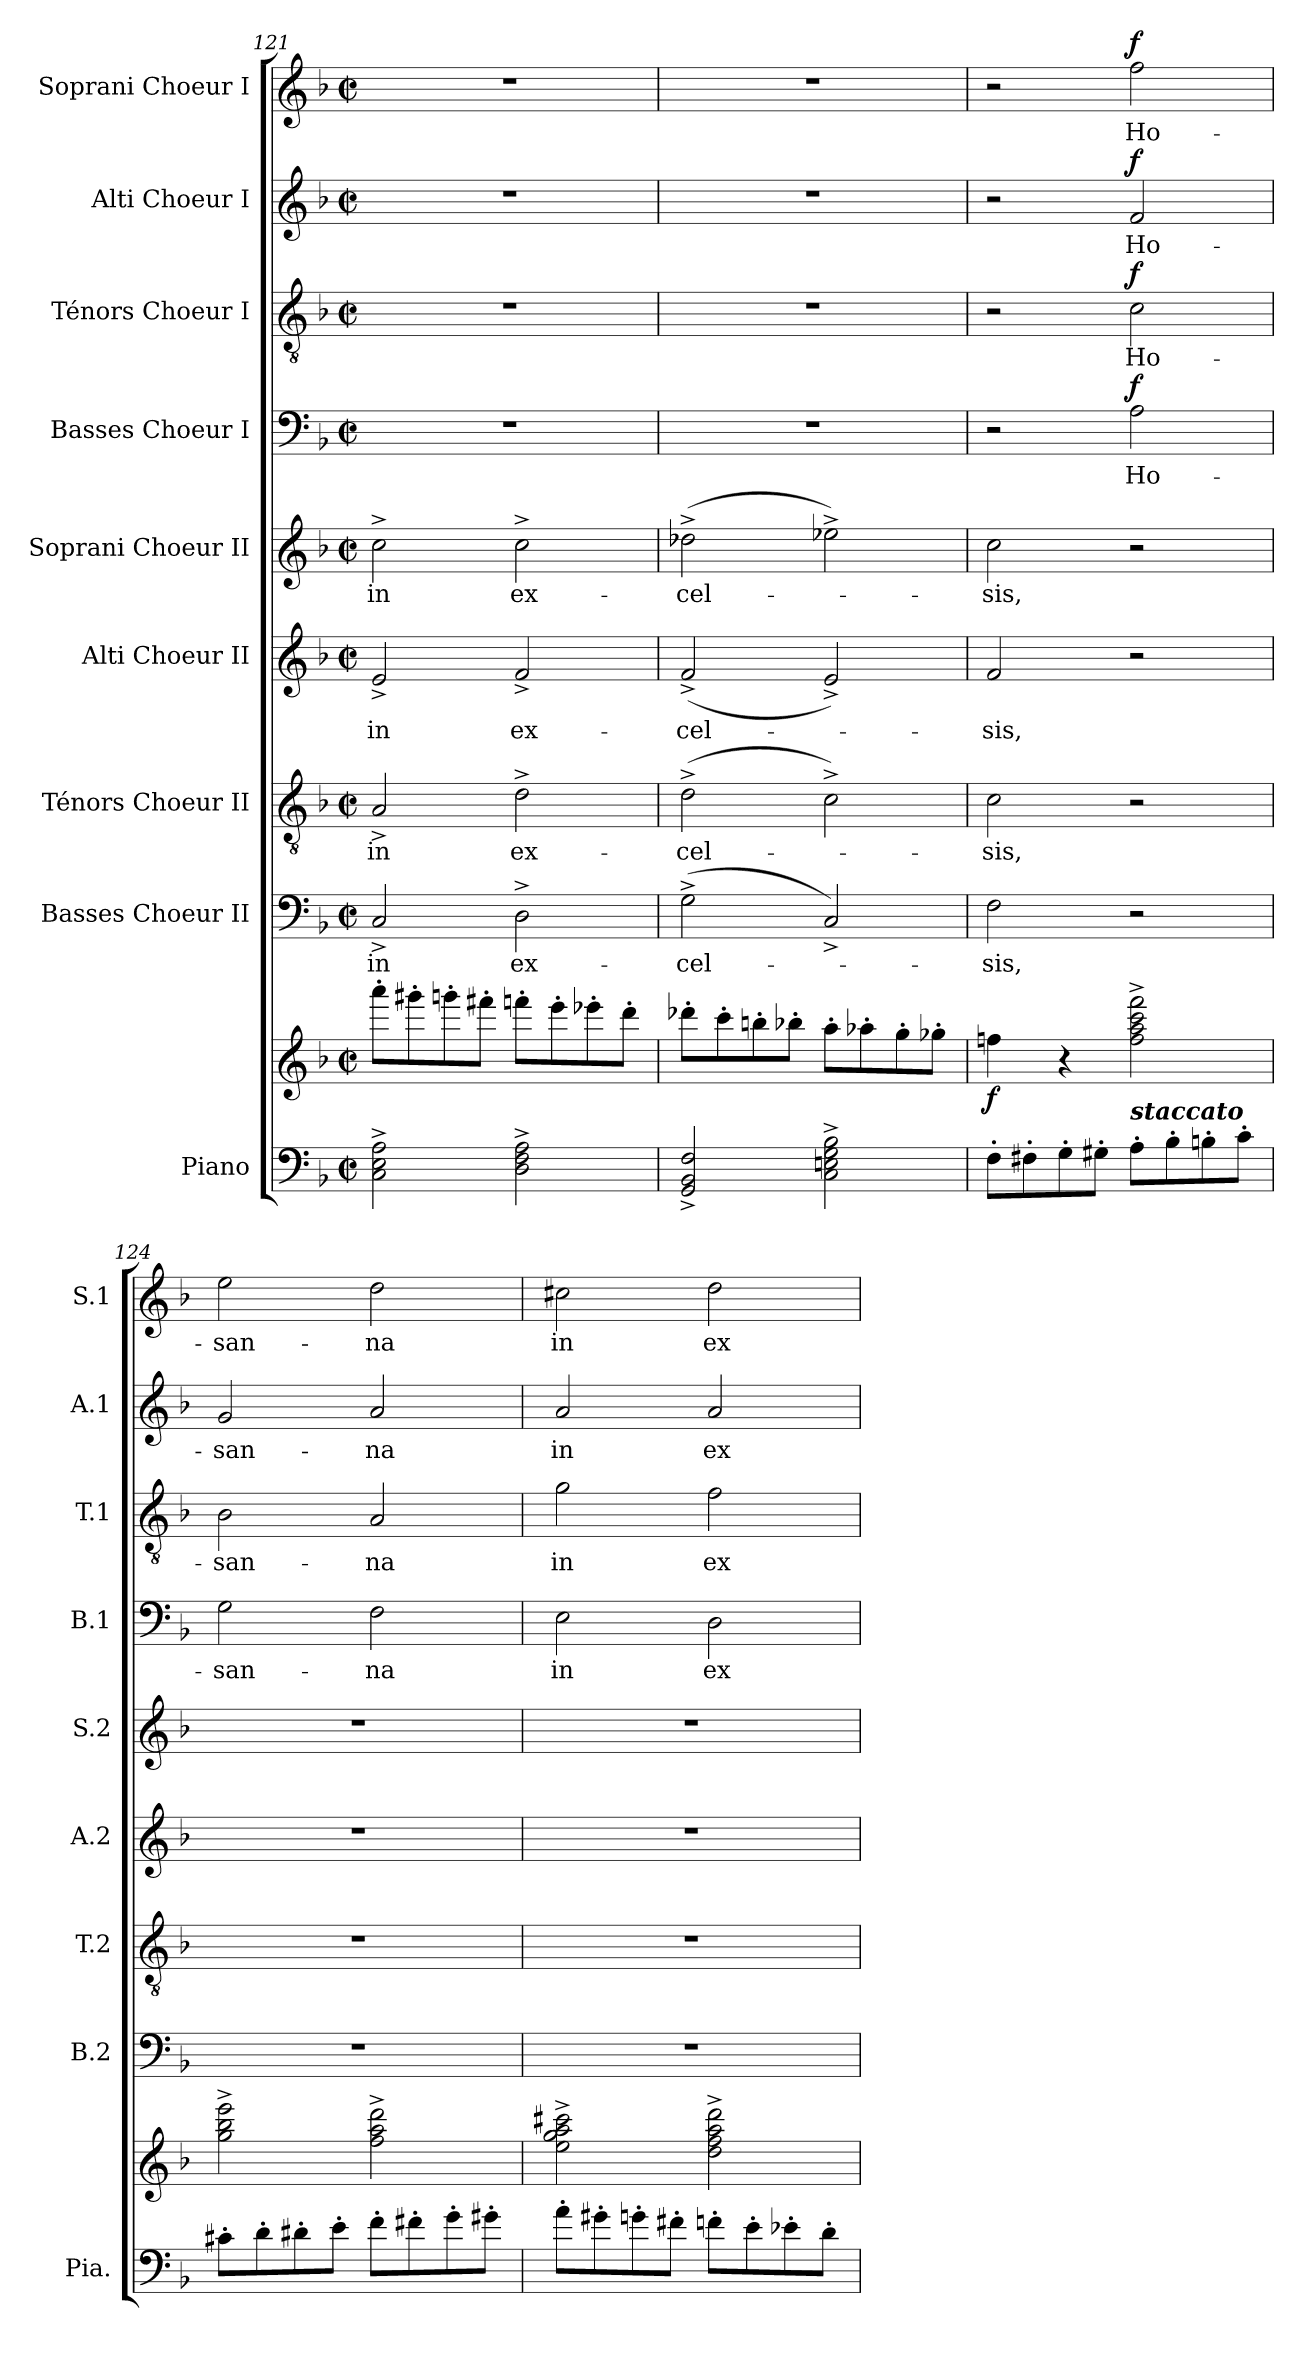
**kern	**kern	**dynam	**kern	**text	**kern	**text	**kern	**text	**kern	**text	**kern	**text	**dynam	**kern	**text	**dynam	**kern	**text	**dynam	**kern	**text	**dynam
*part9	*part9	*part9	*part8	*part8	*part7	*part7	*part6	*part6	*part5	*part5	*part4	*part4	*part4	*part3	*part3	*part3	*part2	*part2	*part2	*part1	*part1	*part1
*staff10	*staff9	*staff9/10	*staff8	*staff8	*staff7	*staff7	*staff6	*staff6	*staff5	*staff5	*staff4	*staff4	*staff4	*staff3	*staff3	*staff3	*staff2	*staff2	*staff2	*staff1	*staff1	*staff1
*I"Piano	*	*	*I"Basses Choeur II	*	*I"Ténors Choeur II	*	*I"Alti Choeur II	*	*I"Soprani Choeur II	*	*I"Basses Choeur I	*	*	*I"Ténors Choeur I	*	*	*I"Alti Choeur I	*	*	*I"Soprani Choeur I	*	*
*I'Pia.	*	*	*I'B.2	*	*I'T.2	*	*I'A.2	*	*I'S.2	*	*I'B.1	*	*	*I'T.1	*	*	*I'A.1	*	*	*I'S.1	*	*
*clefF4	*clefG2	*	*clefF4	*	*clefGv2	*	*clefG2	*	*clefG2	*	*clefF4	*	*	*clefGv2	*	*	*clefG2	*	*	*clefG2	*	*
*	*	*	*	*	*	*	*	*	*ITrd2c3	*	*	*	*	*	*	*	*	*	*	*	*	*
*k[b-]	*k[b-]	*	*k[b-]	*	*k[b-]	*	*k[b-]	*	*k[f#c#]	*	*k[b-]	*	*	*k[b-]	*	*	*k[b-]	*	*	*k[b-]	*	*
*M2/2	*M2/2	*	*M2/2	*	*M2/2	*	*M2/2	*	*M2/2	*	*M2/2	*	*	*M2/2	*	*	*M2/2	*	*	*M2/2	*	*
*met(c|)	*met(c|)	*	*met(c|)	*	*met(c|)	*	*met(c|)	*	*met(c|)	*	*met(c|)	*	*	*met(c|)	*	*	*met(c|)	*	*	*met(c|)	*	*
=121	=121	=121	=121	=121	=121	=121	=121	=121	=121	=121	=121	=121	=121	=121	=121	=121	=121	=121	=121	=121	=121	=121
2C\^ 2E\^ 2A\^	8aaa'\L	.	2C^/	in	2A^/	in	2e^/	in	2a^i\	in	1r	.	.	1r	.	.	1r	.	.	1r	.	.
.	8ggg#X'\	.	.	.	.	.	.	.	.	.	.	.	.	.	.	.	.	.	.	.	.	.
.	8gggn'\	.	.	.	.	.	.	.	.	.	.	.	.	.	.	.	.	.	.	.	.	.
.	8fff#X'\J	.	.	.	.	.	.	.	.	.	.	.	.	.	.	.	.	.	.	.	.	.
2D\^ 2F\^ 2A\^	8fffn'\L	.	2D^\	ex-	2d^\	ex-	2f^/	ex-	2a^i\	ex-	.	.	.	.	.	.	.	.	.	.	.	.
.	8eee'\	.	.	.	.	.	.	.	.	.	.	.	.	.	.	.	.	.	.	.	.	.
.	8eee-X'\	.	.	.	.	.	.	.	.	.	.	.	.	.	.	.	.	.	.	.	.	.
.	8ddd'\J	.	.	.	.	.	.	.	.	.	.	.	.	.	.	.	.	.	.	.	.	.
!!LO:PB:g=z
=122	=122	=122	=122	=122	=122	=122	=122	=122	=122	=122	=122	=122	=122	=122	=122	=122	=122	=122	=122	=122	=122	=122
2GG/^ 2BB-/^ 2F/^	8ddd-X'\L	.	(2G^\	-cel-	(2d^\	-cel-	(>2f^/	-cel-	(2b-X^i\	-cel-	1r	.	.	1r	.	.	1r	.	.	1r	.	.
.	8ccc'\	.	.	.	.	.	.	.	.	.	.	.	.	.	.	.	.	.	.	.	.	.
.	8bbn'\	.	.	.	.	.	.	.	.	.	.	.	.	.	.	.	.	.	.	.	.	.
.	8bb-X'\J	.	.	.	.	.	.	.	.	.	.	.	.	.	.	.	.	.	.	.	.	.
2C\^ 2En\^ 2G\^ 2B-\^	8aa'\L	.	2C^/)	.	2c^\)	.	2e^/)	.	2ccn^i\)	.	.	.	.	.	.	.	.	.	.	.	.	.
.	8aa-X'\	.	.	.	.	.	.	.	.	.	.	.	.	.	.	.	.	.	.	.	.	.
.	8gg'\	.	.	.	.	.	.	.	.	.	.	.	.	.	.	.	.	.	.	.	.	.
.	8gg-X'\J	.	.	.	.	.	.	.	.	.	.	.	.	.	.	.	.	.	.	.	.	.
=123	=123	=123	=123	=123	=123	=123	=123	=123	=123	=123	=123	=123	=123	=123	=123	=123	=123	=123	=123	=123	=123	=123
!	!	!LO:DY:b	!	!	!	!	!	!	!	!	!	!	!	!	!	!	!	!	!	!	!	!
8F'\L	4ffn\	f	2F\	-sis,	2c\	-sis,	2f/	-sis,	2ai\	-sis,	2r	.	.	2r	.	.	2r	.	.	2r	.	.
8F#X'\	.	.	.	.	.	.	.	.	.	.	.	.	.	.	.	.	.	.	.	.	.	.
8G'\	4r	.	.	.	.	.	.	.	.	.	.	.	.	.	.	.	.	.	.	.	.	.
8G#X'\J	.	.	.	.	.	.	.	.	.	.	.	.	.	.	.	.	.	.	.	.	.	.
!LO:TX:a:Bi:t=staccato	!	!	!	!	!	!	!	!	!	!	!	!	!	!	!	!	!	!	!	!	!	!
!	!	!	!	!	!	!	!	!	!	!	!	!	!LO:DY:a	!	!	!LO:DY:a	!	!	!LO:DY:a	!	!	!LO:DY:a
8A'\L	2ff\^ 2aa\^ 2ccc\^ 2fff\^	.	2r	.	2r	.	2r	.	2r	.	2A\	Ho-	f	2c\	Ho-	f	2f/	Ho-	f	2ffi\	Ho-	f
8B-'\	.	.	.	.	.	.	.	.	.	.	.	.	.	.	.	.	.	.	.	.	.	.
8Bn'\	.	.	.	.	.	.	.	.	.	.	.	.	.	.	.	.	.	.	.	.	.	.
8c'\J	.	.	.	.	.	.	.	.	.	.	.	.	.	.	.	.	.	.	.	.	.	.
=124	=124	=124	=124	=124	=124	=124	=124	=124	=124	=124	=124	=124	=124	=124	=124	=124	=124	=124	=124	=124	=124	=124
8c#X'\L	2gg\^ 2bb-\^ 2eee\^	.	1r	.	1r	.	1r	.	1r	.	2G\	-san-	.	2B-\	-san-	.	2g/	-san-	.	2eei\	-san-	.
8d'\	.	.	.	.	.	.	.	.	.	.	.	.	.	.	.	.	.	.	.	.	.	.
8d#X'\	.	.	.	.	.	.	.	.	.	.	.	.	.	.	.	.	.	.	.	.	.	.
8e'\J	.	.	.	.	.	.	.	.	.	.	.	.	.	.	.	.	.	.	.	.	.	.
8f'\L	2ff\^ 2aa\^ 2ddd\^	.	.	.	.	.	.	.	.	.	2F\	-na	.	2A/	-na	.	2a/	-na	.	2ddi\	-na	.
8f#X'\	.	.	.	.	.	.	.	.	.	.	.	.	.	.	.	.	.	.	.	.	.	.
8g'\	.	.	.	.	.	.	.	.	.	.	.	.	.	.	.	.	.	.	.	.	.	.
8g#X'\J	.	.	.	.	.	.	.	.	.	.	.	.	.	.	.	.	.	.	.	.	.	.
=125	=125	=125	=125	=125	=125	=125	=125	=125	=125	=125	=125	=125	=125	=125	=125	=125	=125	=125	=125	=125	=125	=125
8a'\L	2ee\^ 2gg\^ 2aa\^ 2ccc#X\^	.	1r	.	1r	.	1r	.	1r	.	2E\	in	.	2g\	in	.	2a/	in	.	2cc#Xi\	in	.
8g#X'\	.	.	.	.	.	.	.	.	.	.	.	.	.	.	.	.	.	.	.	.	.	.
8gn'\	.	.	.	.	.	.	.	.	.	.	.	.	.	.	.	.	.	.	.	.	.	.
8f#X'\J	.	.	.	.	.	.	.	.	.	.	.	.	.	.	.	.	.	.	.	.	.	.
8fn'\L	2dd\^ 2ff\^ 2aa\^ 2ddd\^	.	.	.	.	.	.	.	.	.	2D\	ex-	.	2f\	ex-	.	2a/	ex-	.	2ddi\	ex-	.
8e'\	.	.	.	.	.	.	.	.	.	.	.	.	.	.	.	.	.	.	.	.	.	.
8e-X'\	.	.	.	.	.	.	.	.	.	.	.	.	.	.	.	.	.	.	.	.	.	.
8d'\J	.	.	.	.	.	.	.	.	.	.	.	.	.	.	.	.	.	.	.	.	.	.
=	=	=	=	=	=	=	=	=	=	=	=	=	=	=	=	=	=	=	=	=	=	=
*-	*-	*-	*-	*-	*-	*-	*-	*-	*-	*-	*-	*-	*-	*-	*-	*-	*-	*-	*-	*-	*-	*-
